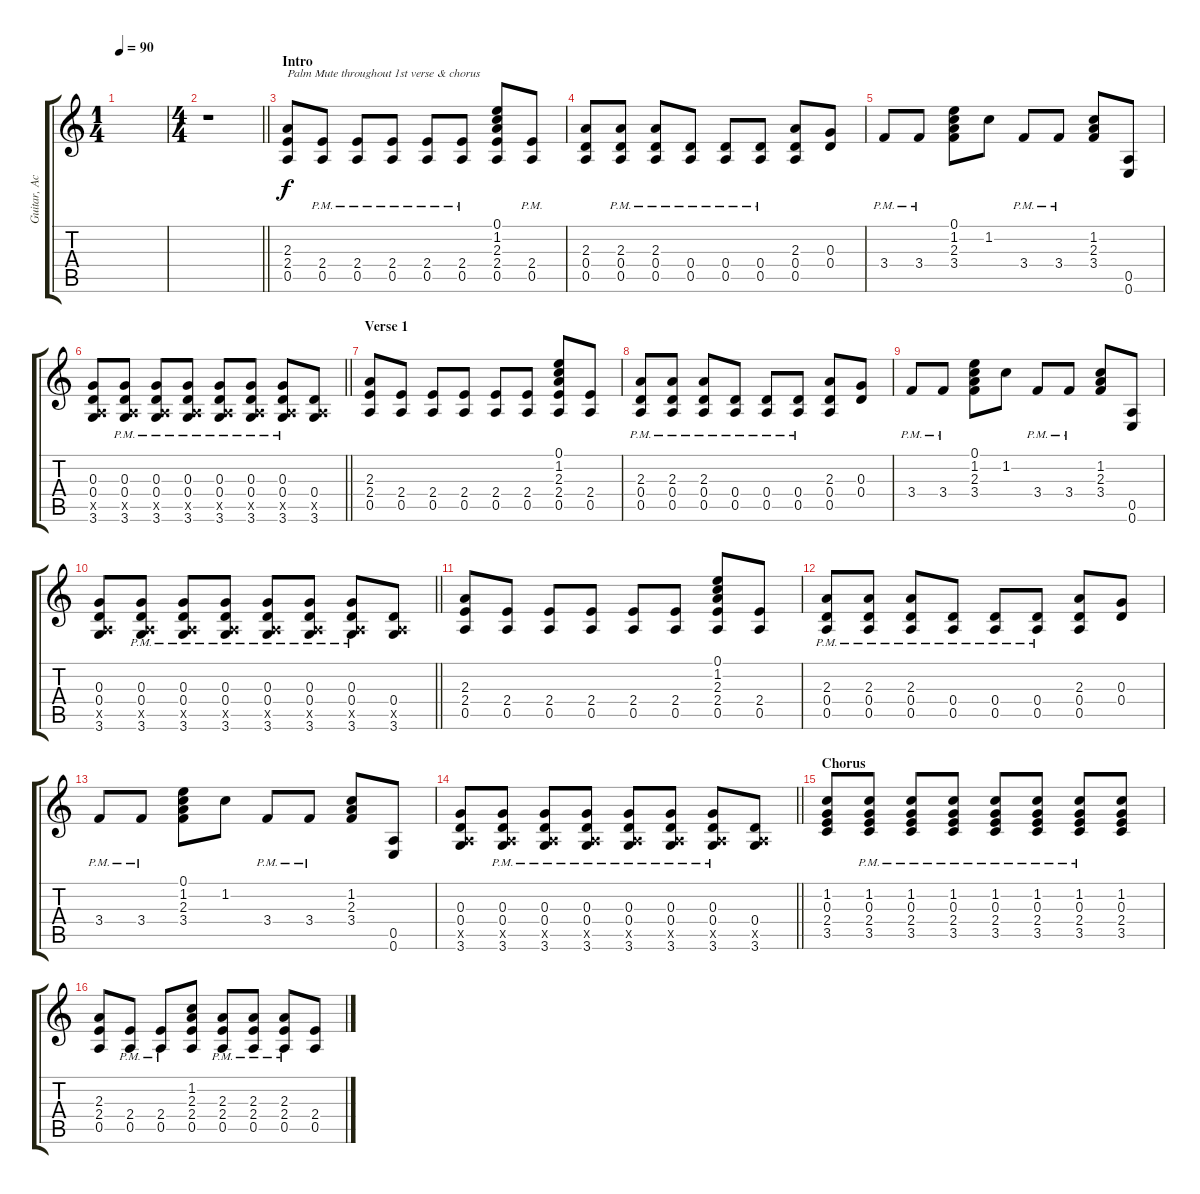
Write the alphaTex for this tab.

\track ("Guitar, Acoustic" "Guitar, Ac") {instrument acousticguitarsteel}
\staff {score tabs}
\tuning (E4 B3 G3 D3 A2 E2) {hide}
\ts (1 4)
\tempo 90
\clef g2
\ks c
|
\ts (4 4)
\barLineRight lightlight
r.1 |
\section ("" "Intro")
(2.3 2.4 0.5).8{txt "Palm Mute throughout 1st verse & chorus"} (2.4{pm} 0.5{pm}).8 (2.4{pm} 0.5{pm}).8 (2.4{pm} 0.5{pm}).8 (2.4{pm} 0.5{pm}).8 (2.4{pm} 0.5{pm}).8 (0.1 1.2 2.3 2.4 0.5).8 (2.4{pm} 0.5{pm}).8 |
(2.3 0.4 0.5).8 (2.3{pm} 0.4{pm} 0.5{pm}).8 (2.3{pm} 0.4{pm} 0.5{pm}).8 (0.4{pm} 0.5{pm}).8 (0.4{pm} 0.5{pm}).8 (0.4{pm} 0.5{pm}).8 (2.3 0.4 0.5).8 (0.3 0.4).8 |
3.4{pm}.8 3.4{pm}.8 (0.1 1.2 2.3 3.4).8 1.2.8 3.4{pm}.8 3.4{pm}.8 (1.2 2.3 3.4).8 (0.5 0.6).8 |
\barLineRight lightlight
(0.3 0.4 0.5{x} 3.6).8 (0.3{pm} 0.4{pm} 0.5{x} 3.6{pm}).8 (0.3{pm} 0.4{pm} 0.5{x} 3.6{pm}).8 (0.3{pm} 0.4{pm} 0.5{x} 3.6{pm}).8 (0.3{pm} 0.4{pm} 0.5{x} 3.6{pm}).8 (0.3{pm} 0.4{pm} 0.5{x} 3.6{pm}).8 (0.3{pm} 0.4{pm} 0.5{x} 3.6{pm}).8 (0.4 0.5{x} 3.6).8 |
\section ("" "Verse 1")
(2.3 2.4 0.5).8 (2.4 0.5).8 (2.4 0.5).8 (2.4 0.5).8 (2.4 0.5).8 (2.4 0.5).8 (0.1 1.2 2.3 2.4 0.5).8 (2.4 0.5).8 |
(2.3{pm} 0.4{pm} 0.5{pm}).8 (2.3{pm} 0.4{pm} 0.5{pm}).8 (2.3{pm} 0.4{pm} 0.5{pm}).8 (0.4{pm} 0.5{pm}).8 (0.4{pm} 0.5{pm}).8 (0.4{pm} 0.5{pm}).8 (2.3 0.4 0.5).8 (0.3 0.4).8 |
3.4{pm}.8 3.4{pm}.8 (0.1 1.2 2.3 3.4).8 1.2.8 3.4{pm}.8 3.4{pm}.8 (1.2 2.3 3.4).8 (0.5 0.6).8 |
\barLineRight lightlight
(0.3 0.4 0.5{x} 3.6).8 (0.3{pm} 0.4{pm} 0.5{x} 3.6{pm}).8 (0.3{pm} 0.4{pm} 0.5{x} 3.6{pm}).8 (0.3{pm} 0.4{pm} 0.5{x} 3.6{pm}).8 (0.3{pm} 0.4{pm} 0.5{x} 3.6{pm}).8 (0.3{pm} 0.4{pm} 0.5{x} 3.6{pm}).8 (0.3{pm} 0.4{pm} 0.5{x} 3.6{pm}).8 (0.4 0.5{x} 3.6).8 |
(2.3 2.4 0.5).8 (2.4 0.5).8 (2.4 0.5).8 (2.4 0.5).8 (2.4 0.5).8 (2.4 0.5).8 (0.1 1.2 2.3 2.4 0.5).8 (2.4 0.5).8 |
(2.3{pm} 0.4{pm} 0.5{pm}).8 (2.3{pm} 0.4{pm} 0.5{pm}).8 (2.3{pm} 0.4{pm} 0.5{pm}).8 (0.4{pm} 0.5{pm}).8 (0.4{pm} 0.5{pm}).8 (0.4{pm} 0.5{pm}).8 (2.3 0.4 0.5).8 (0.3 0.4).8 |
3.4{pm}.8 3.4{pm}.8 (0.1 1.2 2.3 3.4).8 1.2.8 3.4{pm}.8 3.4{pm}.8 (1.2 2.3 3.4).8 (0.5 0.6).8 |
\barLineRight lightlight
(0.3 0.4 0.5{x} 3.6).8 (0.3{pm} 0.4{pm} 0.5{x} 3.6{pm}).8 (0.3{pm} 0.4{pm} 0.5{x} 3.6{pm}).8 (0.3{pm} 0.4{pm} 0.5{x} 3.6{pm}).8 (0.3{pm} 0.4{pm} 0.5{x} 3.6{pm}).8 (0.3{pm} 0.4{pm} 0.5{x} 3.6{pm}).8 (0.3{pm} 0.4{pm} 0.5{x} 3.6{pm}).8 (0.4 0.5{x} 3.6).8 |
\section ("" "Chorus")
(1.2 0.3 2.4 3.5).8 (1.2{pm} 0.3{pm} 2.4{pm} 3.5{pm}).8 (1.2{pm} 0.3{pm} 2.4{pm} 3.5{pm}).8 (1.2{pm} 0.3{pm} 2.4{pm} 3.5{pm}).8 (1.2{pm} 0.3{pm} 2.4{pm} 3.5{pm}).8 (1.2{pm} 0.3{pm} 2.4{pm} 3.5{pm}).8 (1.2{pm} 0.3{pm} 2.4{pm} 3.5{pm}).8 (1.2 0.3 2.4 3.5).8 |
(2.3 2.4 0.5).8 (2.4{pm} 0.5{pm}).8 (2.4{pm} 0.5{pm}).8 (1.2 2.3 2.4 0.5).8 (2.3{pm} 2.4{pm} 0.5{pm}).8 (2.3{pm} 2.4{pm} 0.5{pm}).8 (2.3{pm} 2.4{pm} 0.5{pm}).8 (2.4 0.5).8
